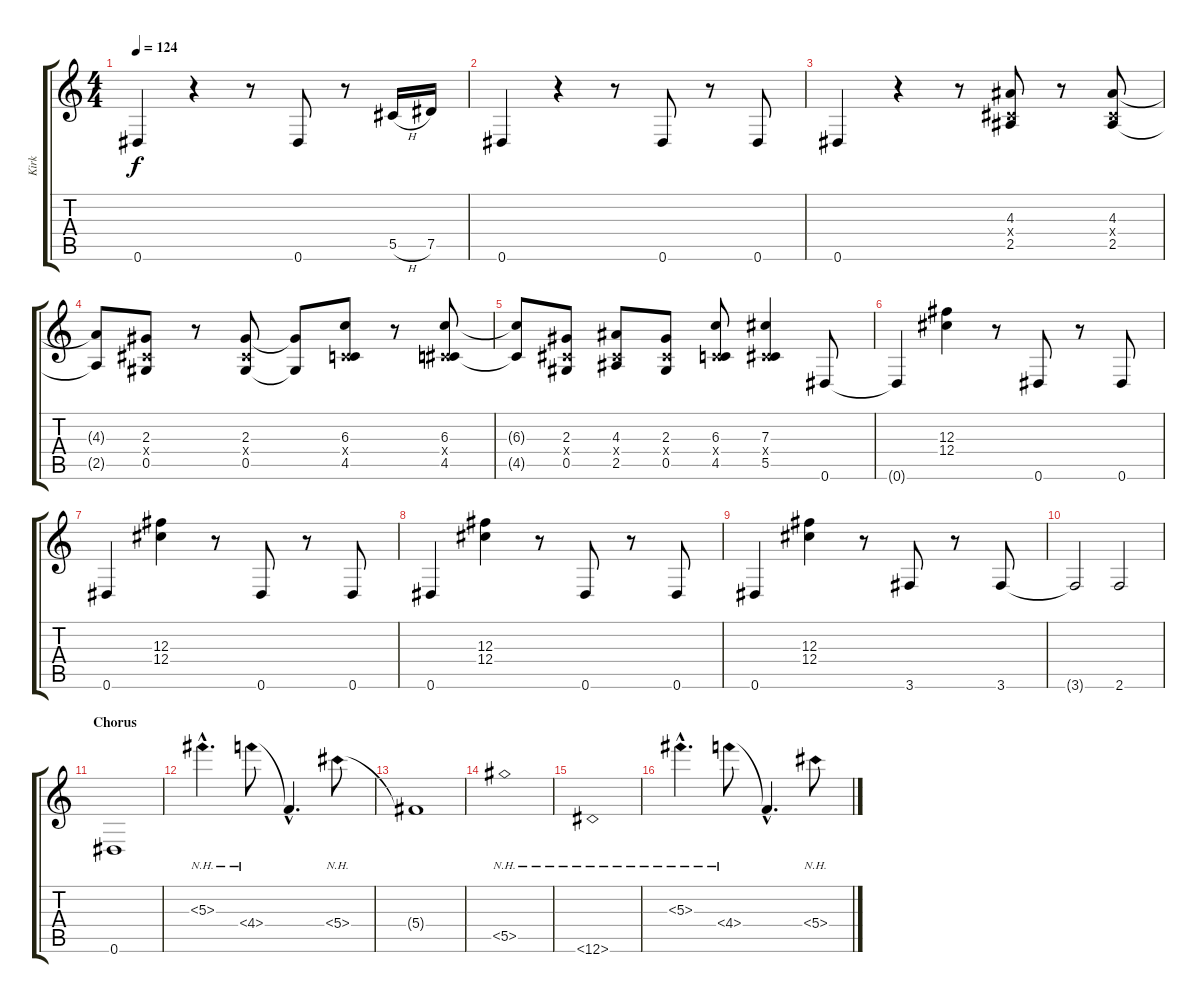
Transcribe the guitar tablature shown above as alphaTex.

\track ("Kirk" "Kirk") {instrument distortionguitar}
\staff {score tabs}
\tuning (Eb4 Bb3 Gb3 Db3 Ab2 Eb2) {hide}
\ts (4 4)
\tempo 124
\clef g2
\ks c
0.6.4{dy f} r.4 r.8 0.6.8 r.8 5.5{h}.16 7.5.16 |
0.6.4 r.4 r.8 0.6.8 r.8 0.6.8 |
0.6.4 r.4 r.8 (4.3 0.4{x} 2.5).8 r.8 (4.3 0.4{x} 2.5).8 |
(4.3{t} 2.5{t}).8 (2.3 0.4{x} 0.5).8 r.8 (2.3 0.4{x} 0.5).8 (2.3{t} 0.5{t}).8 (6.3 0.4{x} 4.5).8 r.8 (6.3 0.4{x} 4.5).8 |
(6.3{t} 4.5{t}).8 (2.3 0.4{x} 0.5).8 (4.3 0.4{x} 2.5).8 (2.3 0.4{x} 0.5).8 (6.3 0.4{x} 4.5).8 (7.3 0.4{x} 5.5).4 0.6.8 |
0.6{t}.4 (12.3 12.4).4 r.8 0.6.8 r.8 0.6.8 |
0.6.4 (12.3 12.4).4 r.8 0.6.8 r.8 0.6.8 |
0.6.4 (12.3 12.4).4 r.8 0.6.8 r.8 0.6.8 |
0.6.4 (12.3 12.4).4 r.8 3.6.8 r.8 3.6.8 |
3.6{t}.2 2.6.2 |
\section ("" "Chorus")
0.6.1 |
5.3{nh hac}.4{d} 4.4{nh}.8 4.4{hac t}.4{d} 5.4{nh}.8 |
5.4{t}.1 |
5.5{nh}.1 |
12.6{nh}.1 |
5.3{nh hac}.4{d} 4.4{nh}.8 4.4{hac t}.4{d} 5.4{nh}.8
